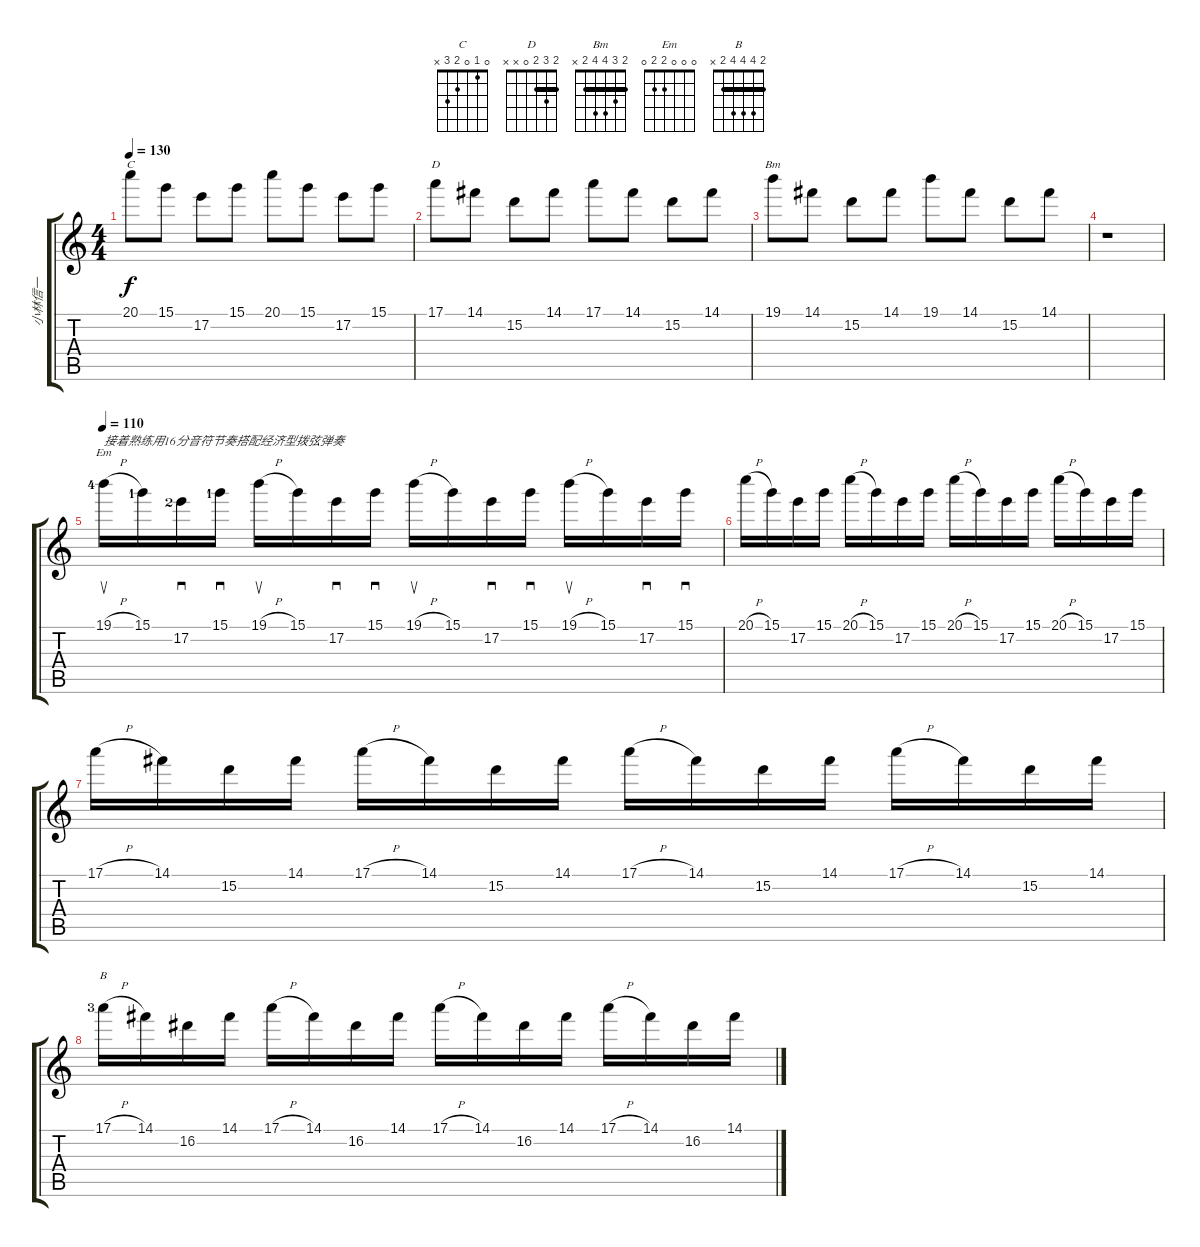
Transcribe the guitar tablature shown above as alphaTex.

\track ("小林信一" "小林信一") {instrument overdrivenguitar}
\staff {score tabs}
\tuning (E4 B3 G3 D3 A2 E2) {hide}
\chord ("C" 0 1 0 2 3 x)
\chord ("D" 2 3 2 0 x x) {barre 2}
\chord ("Bm" 2 3 4 4 2 x) {barre 2}
\chord ("Em" 0 0 0 2 2 0)
\chord ("B" 2 4 4 4 2 x) {barre 2}
\ts (4 4)
\tempo 130
\clef g2
\ks c
20.1.8{ch "C" dy f} 15.1.8 17.2.8 15.1.8 20.1.8 15.1.8 17.2.8 15.1.8 |
17.1.8{ch "D"} 14.1.8 15.2.8 14.1.8 17.1.8 14.1.8 15.2.8 14.1.8 |
19.1.8{ch "Bm"} 14.1.8 15.2.8 14.1.8 19.1.8 14.1.8 15.2.8 14.1.8 |
r.1 |
\tempo 110
19.1{h lf 5}.16{su ch "Em" txt "接着熟练用16分音符节奏搭配经济型拨弦弹奏"} 15.1{lf 2}.16 17.2{lf 3}.16{sd} 15.1{lf 2}.16{sd} 19.1{h}.16{su} 15.1.16 17.2.16{sd} 15.1.16{sd} 19.1{h}.16{su} 15.1.16 17.2.16{sd} 15.1.16{sd} 19.1{h}.16{su} 15.1.16 17.2.16{sd} 15.1.16{sd} |
20.1{h}.16 15.1.16 17.2.16 15.1.16 20.1{h}.16 15.1.16 17.2.16 15.1.16 20.1{h}.16 15.1.16 17.2.16 15.1.16 20.1{h}.16 15.1.16 17.2.16 15.1.16 |
17.1{h}.16 14.1.16 15.2.16 14.1.16 17.1{h}.16 14.1.16 15.2.16 14.1.16 17.1{h}.16 14.1.16 15.2.16 14.1.16 17.1{h}.16 14.1.16 15.2.16 14.1.16 |
17.1{h lf 4}.16{ch "B"} 14.1.16 16.2.16 14.1.16 17.1{h}.16 14.1.16 16.2.16 14.1.16 17.1{h}.16 14.1.16 16.2.16 14.1.16 17.1{h}.16 14.1.16 16.2.16 14.1.16
